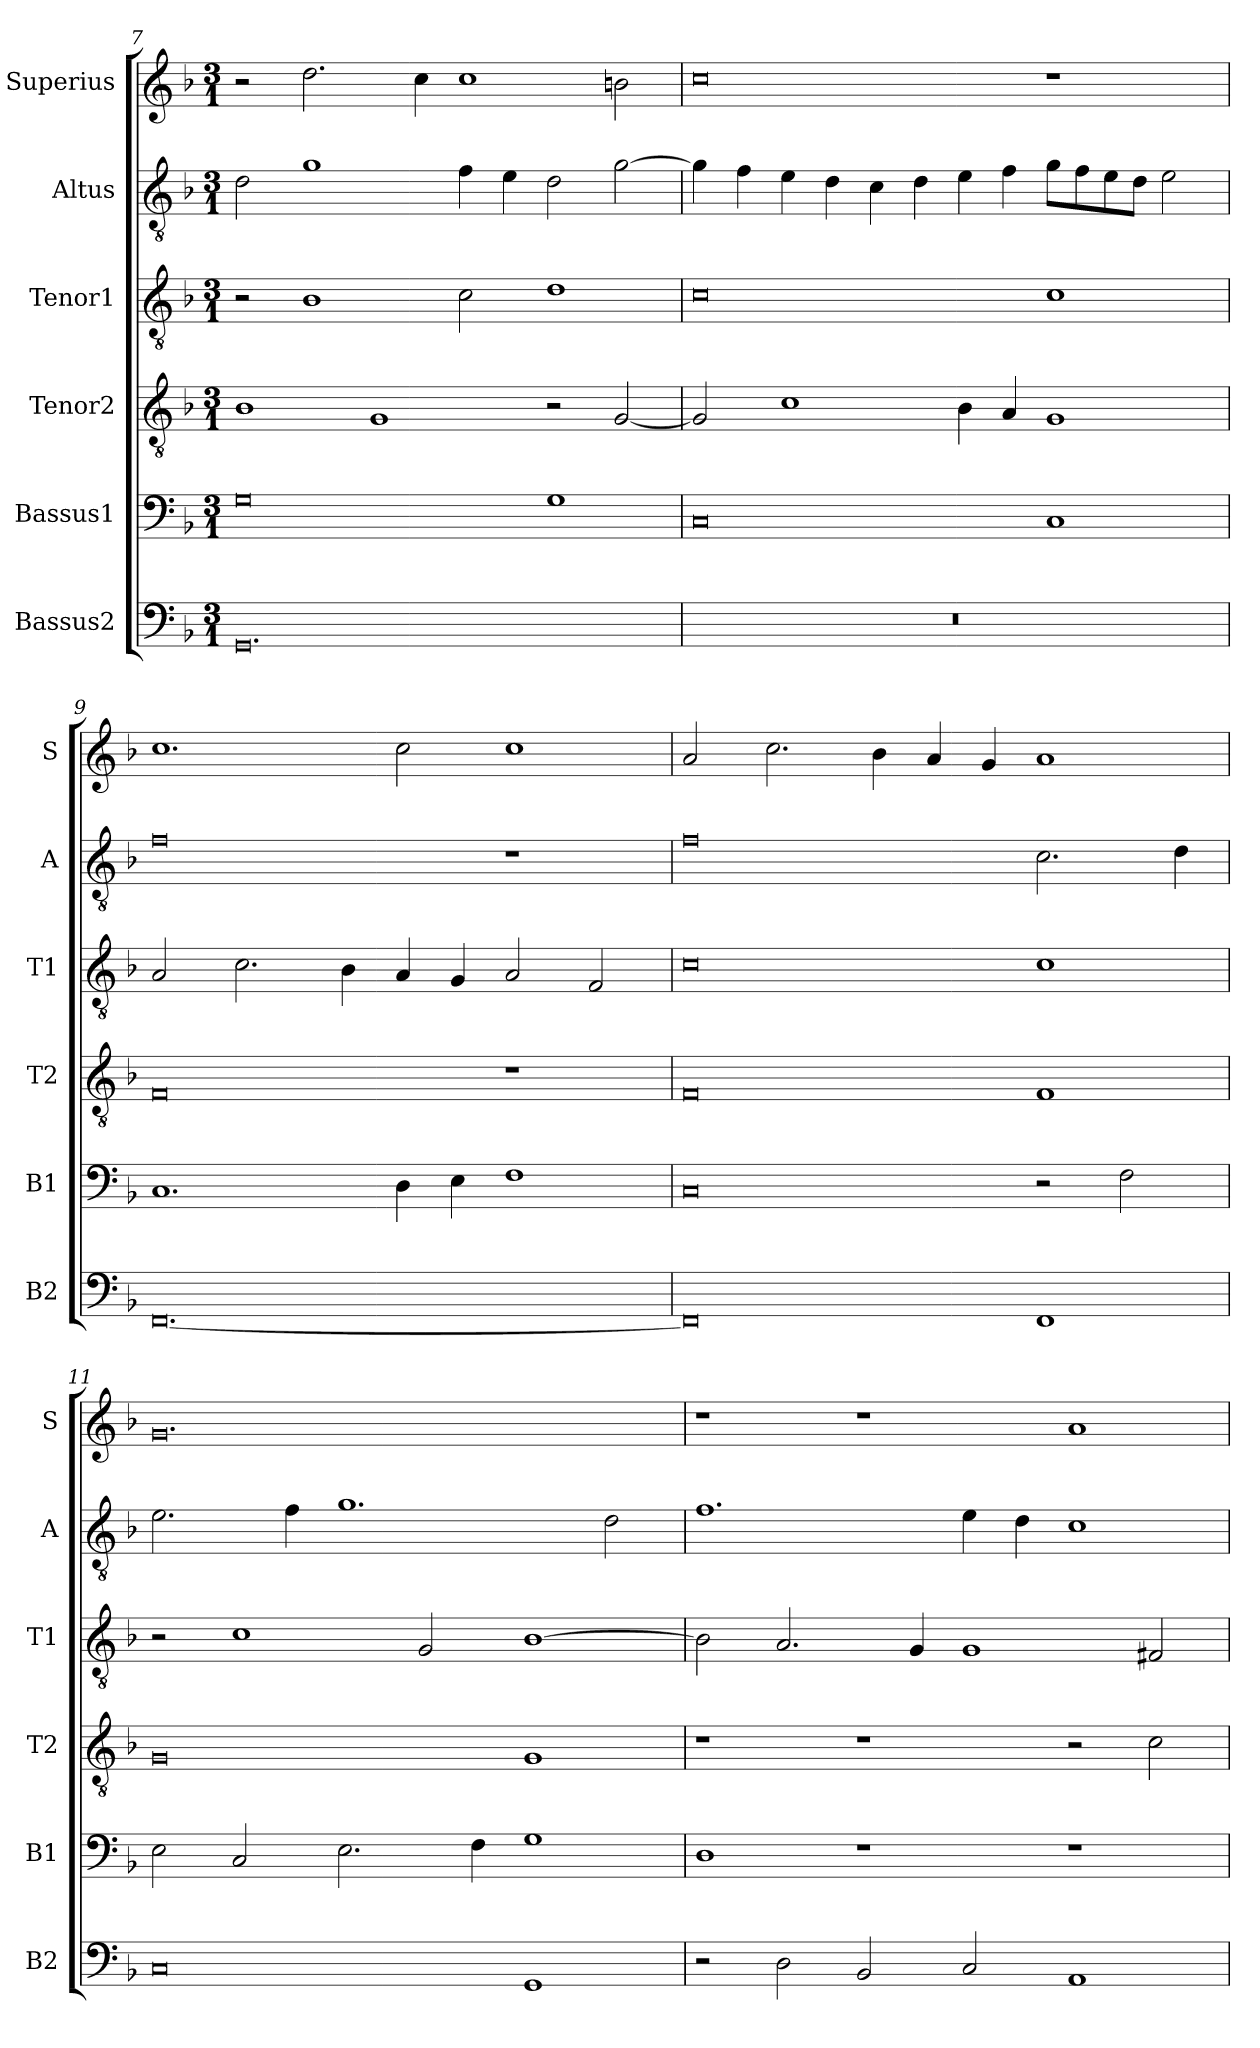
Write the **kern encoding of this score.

**kern	**kern	**kern	**kern	**kern	**kern
*part6	*part5	*part4	*part3	*part2	*part1
*staff6	*staff5	*staff4	*staff3	*staff2	*staff1
*I"Bassus2	*I"Bassus1	*I"Tenor2	*I"Tenor1	*I"Altus	*I"Superius
*I'B2	*I'B1	*I'T2	*I'T1	*I'A	*I'S
*clefF4	*clefF4	*clefGv2	*clefGv2	*clefGv2	*clefG2
*k[b-]	*k[b-]	*k[b-]	*k[b-]	*k[b-]	*k[b-]
*M3/1	*M3/1	*M3/1	*M3/1	*M3/1	*M3/1
=7	=7	=7	=7	=7	=7
0.GG	0G	1B-	2r	2d\	2r
.	.	.	1B-	1g	2.dd\
.	.	1G	.	.	.
.	.	.	.	.	4cc\
.	.	.	2c\	4f\	1cc
.	.	.	.	4e\	.
.	1G	2r	1d	2d\	.
.	.	[2G/	.	[2g\	2bn\
=8	=8	=8	=8	=8	=8
0.r	0C	2G/]	0c	4g\]	0cc
.	.	.	.	4f\	.
.	.	1c	.	4e\	.
.	.	.	.	4d\	.
.	.	.	.	4c\	.
.	.	.	.	4d\	.
.	.	4B-\	.	4e\	.
.	.	4A/	.	4f\	.
.	1C	1G	1c	8g\L	1r
.	.	.	.	8f\	.
.	.	.	.	8e\	.
.	.	.	.	8d\J	.
.	.	.	.	2e\	.
=9	=9	=9	=9	=9	=9
[0.FF	1.C	0F	2A/	0f	1.cc
.	.	.	2.c\	.	.
.	.	.	4B-\	.	.
.	4D\	.	4A/	.	2cc\
.	4E\	.	4G/	.	.
.	1F	1r	2A/	1r	1cc
.	.	.	2F/	.	.
=10	=10	=10	=10	=10	=10
0FF]	0C	0F	0c	0f	2a/
.	.	.	.	.	2.cc\
.	.	.	.	.	4b-\
.	.	.	.	.	4a/
.	.	.	.	.	4g/
1FF	2r	1F	1c	2.c\	1a
.	2F\	.	.	.	.
.	.	.	.	4d\	.
=11	=11	=11	=11	=11	=11
0C	2E\	0G	2r	2.e\	0.g
.	2C/	.	1c	.	.
.	.	.	.	4f\	.
.	2.E\	.	.	1.g	.
.	.	.	2G/	.	.
.	4F\	.	.	.	.
1GG	1G	1G	[1B-	.	.
.	.	.	.	2d\	.
=12	=12	=12	=12	=12	=12
2r	1D	1r	2B-\]	1.f	1r
2D\	.	.	2.A/	.	.
2BB-/	1r	1r	.	.	1r
.	.	.	4G/	.	.
2C/	.	.	1G	4e\	.
.	.	.	.	4d\	.
1AA	1r	2r	.	1c	1a
.	.	2c\	2F#X/	.	.
=	=	=	=	=	=
*-	*-	*-	*-	*-	*-
